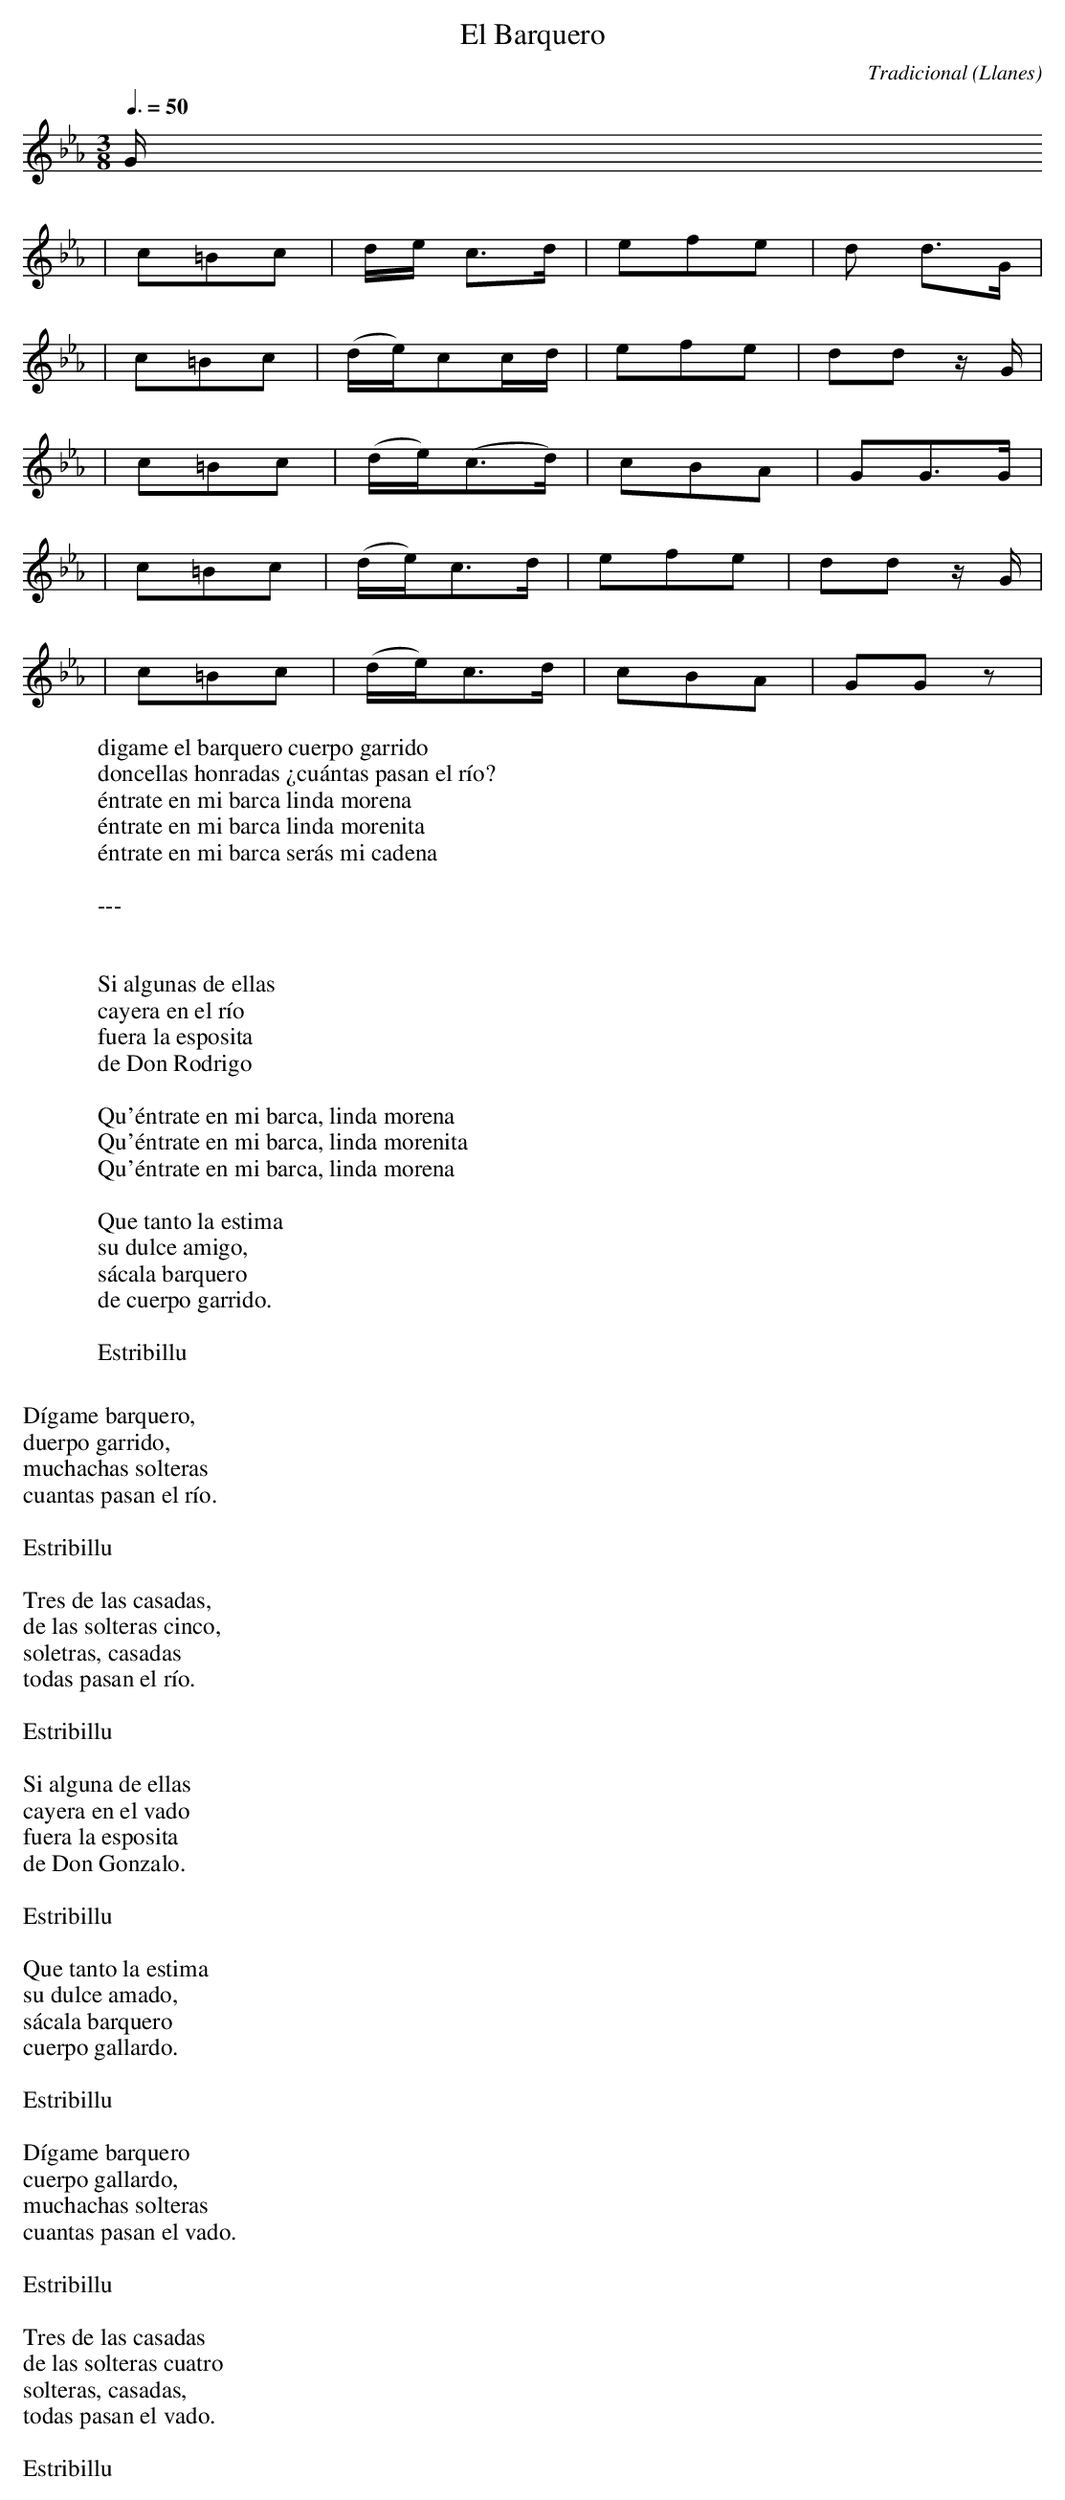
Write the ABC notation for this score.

X:1
T:El Barquero
C:Tradicional
O:Llanes
M:3/8
L:1/8
Q:3/8=50
W:digame el barquero cuerpo garrido
W:doncellas honradas ¿cuántas pasan el río?
W:éntrate en mi barca linda morena
W:éntrate en mi barca linda morenita
W:éntrate en mi barca serás mi cadena
W:
W:---
W:
W:
W:Si algunas de ellas
W:cayera en el río
W:fuera la esposita
W:de Don Rodrigo
W:
W:Qu'éntrate en mi barca, linda morena
W:Qu'éntrate en mi barca, linda morenita
W:Qu'éntrate en mi barca, linda morena
W:
W:Que tanto la estima
W:su dulce amigo,
W:sácala barquero
W:de cuerpo garrido.
W:
W:Estribillu
W:
W:Dígame barquero,
W:duerpo garrido,
W:muchachas solteras
W:cuantas pasan el río.
W:
W:Estribillu
W:
W:Tres de las casadas,
W:de las solteras cinco,
W:soletras, casadas
W:todas pasan el río.
W:
W:Estribillu
W:
W:Si alguna de ellas
W:cayera en el vado
W:fuera la esposita
W:de Don Gonzalo.
W:
W:Estribillu
W:
W:Que tanto la estima
W:su dulce amado,
W:sácala barquero
W:cuerpo gallardo.
W:
W:Estribillu
W:
W:Dígame barquero
W:cuerpo gallardo,
W:muchachas solteras
W:cuantas pasan el vado.
W:
W:Estribillu
W:
W:Tres de las casadas
W:de las solteras cuatro
W:solteras, casadas,
W:todas pasan el vado.
W:
W:Estribillu
K:Cm
G/
|c=Bc|d/e/ c>d|efe|d d>G|
|c=Bc|(d/e/)cc/d/|efe|dd z/ G/|
|c=Bc|(d/e/)(c>d)|cBA|GG>G|
|c=Bc|(d/e/)c>d|efe|dd z/ G/|
|c=Bc|(d/e/)c>d|cBA|GG z|
